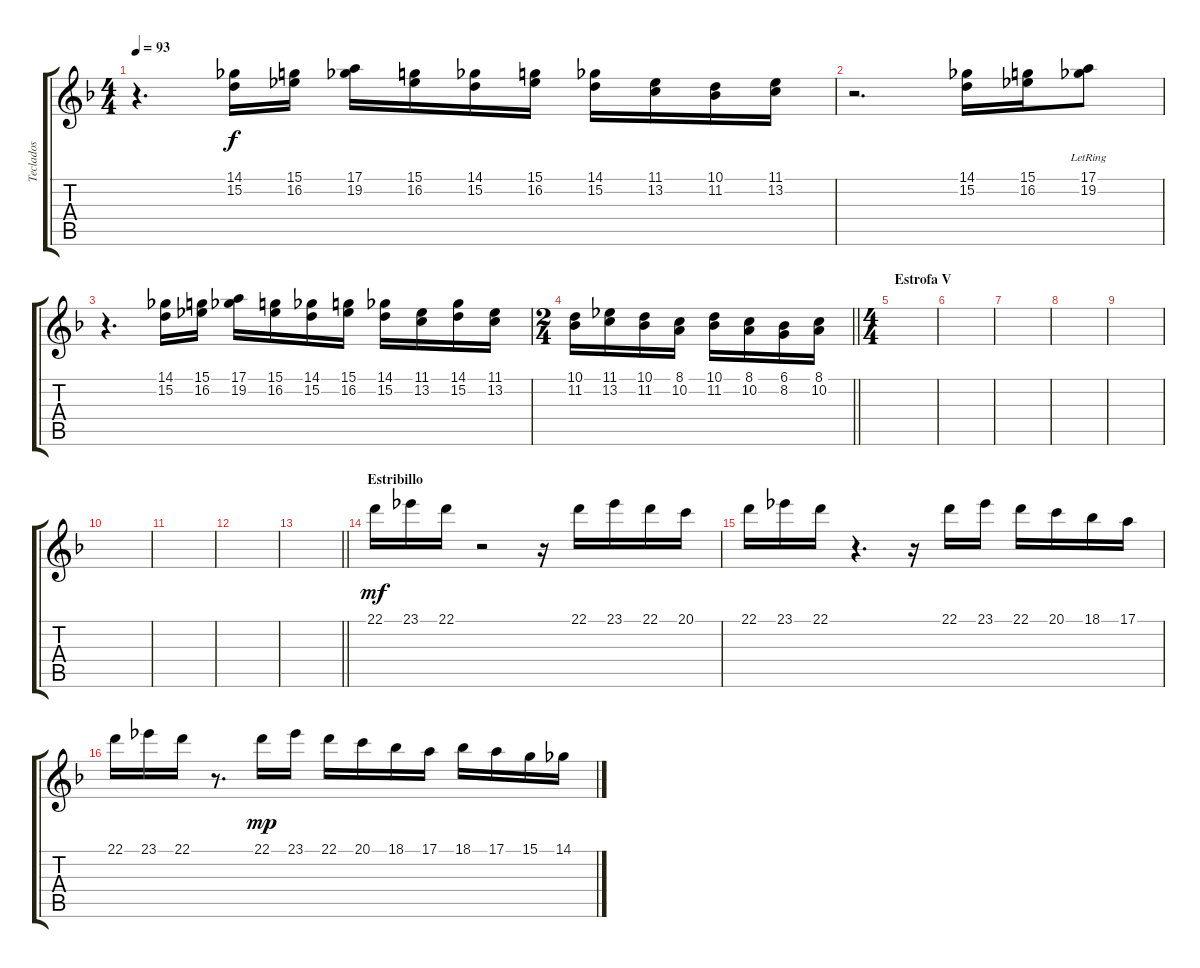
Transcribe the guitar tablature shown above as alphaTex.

\track ("Teclados" "Teclados") {instrument stringensemble1}
\staff {score tabs}
\tuning (E4 B3 G3 D3 A2 E2) {hide}
\ts (4 4)
\tempo 93
\clef g2
\ks dminor
r.4{d dy f} (14.1 15.2).16 (15.1 16.2).16 (17.1 19.2).16 (15.1 16.2).16 (14.1 15.2).16 (15.1 16.2).16 (14.1 15.2).16 (11.1 13.2).16 (10.1 11.2).16 (11.1 13.2).16 |
r.2{d} (14.1 15.2).16 (15.1 16.2).16 (17.1 19.2{lr}).8 |
r.4{d} (14.1 15.2).16 (15.1 16.2).16 (17.1 19.2).16 (15.1 16.2).16 (14.1 15.2).16 (15.1 16.2).16 (14.1 15.2).16 (11.1 13.2).16 (14.1 15.2).16 (11.1 13.2).16 |
\ts (2 4)
\barLineRight lightlight
(10.1 11.2).16 (11.1 13.2).16 (10.1 11.2).16 (8.1 10.2).16 (10.1 11.2).16 (8.1 10.2).16 (6.1 8.2).16 (8.1 10.2).16 |
\ts (4 4)
\section ("" "Estrofa V")
|
|
|
|
|
|
|
|
\barLineRight lightlight
|
\section ("" "Estribillo")
22.1.16{dy mf instrument piccolo} 23.1.16 22.1.16 r.2 r.16 22.1.16 23.1.16 22.1.16 20.1.16 |
22.1.16 23.1.16 22.1.16 r.4{d} r.16 22.1.16 23.1.16 22.1.16 20.1.16 18.1.16 17.1.16 |
22.1.16 23.1.16 22.1.16 r.8{d} 22.1.16{dy mp} 23.1.16 22.1.16 20.1.16 18.1.16 17.1.16 18.1.16 17.1.16 15.1.16 14.1.16
